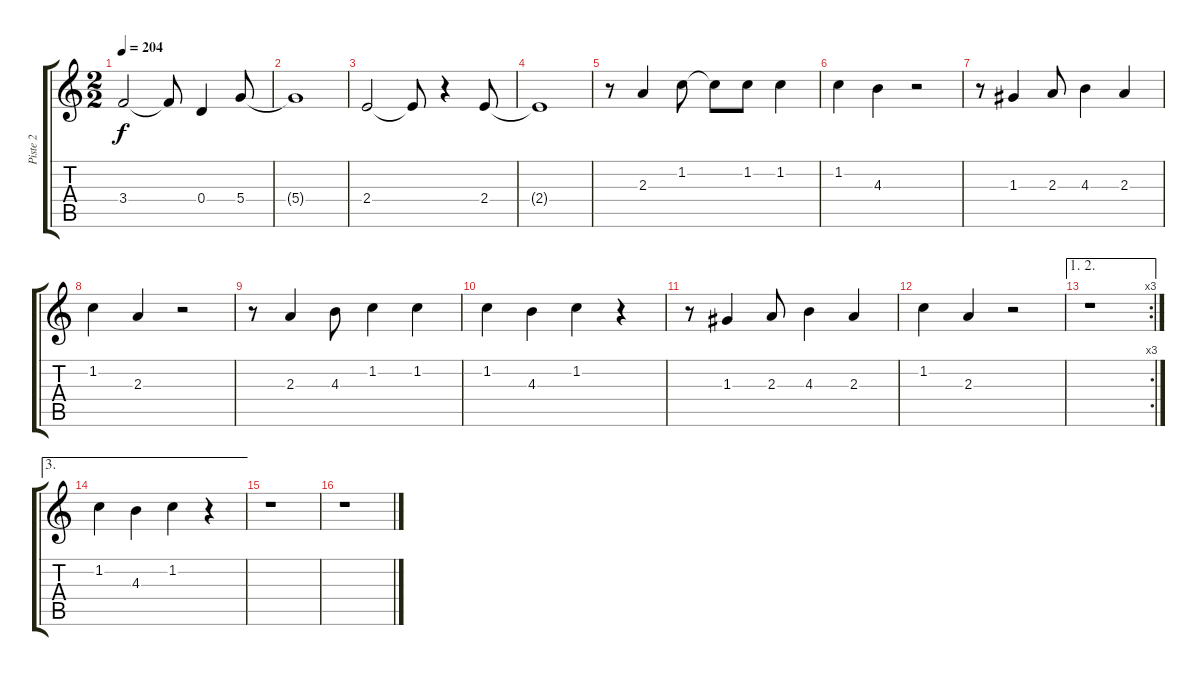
\track ("Piste 2" "Piste 2") {instrument acousticguitarnylon}
\staff {score tabs}
\tuning (E4 B3 G3 D3 A2 E2) {hide}
\ts (2 2)
\tempo 204
\clef g2
\ks c
3.4.2{dy f} 3.4{t}.8 0.4.4 5.4.8 |
5.4{t}.1 |
2.4.2 2.4{t}.8 r.4 2.4.8 |
2.4{t}.1 |
r.8 2.3.4 1.2.8 1.2{t}.8 1.2.8 1.2.4 |
1.2.4 4.3.4 r.2 |
r.8 1.3.4 2.3.8 4.3.4 2.3.4 |
1.2.4 2.3.4 r.2 |
r.8 2.3.4 4.3.8 1.2.4 1.2.4 |
1.2.4 4.3.4 1.2.4 r.4 |
r.8 1.3.4 2.3.8 4.3.4 2.3.4 |
1.2.4 2.3.4 r.2 |
\ae (1 2)
\rc 3
r.1 |
\ae 3
1.2.4 4.3.4 1.2.4 r.4 |
r.1 |
r.1
